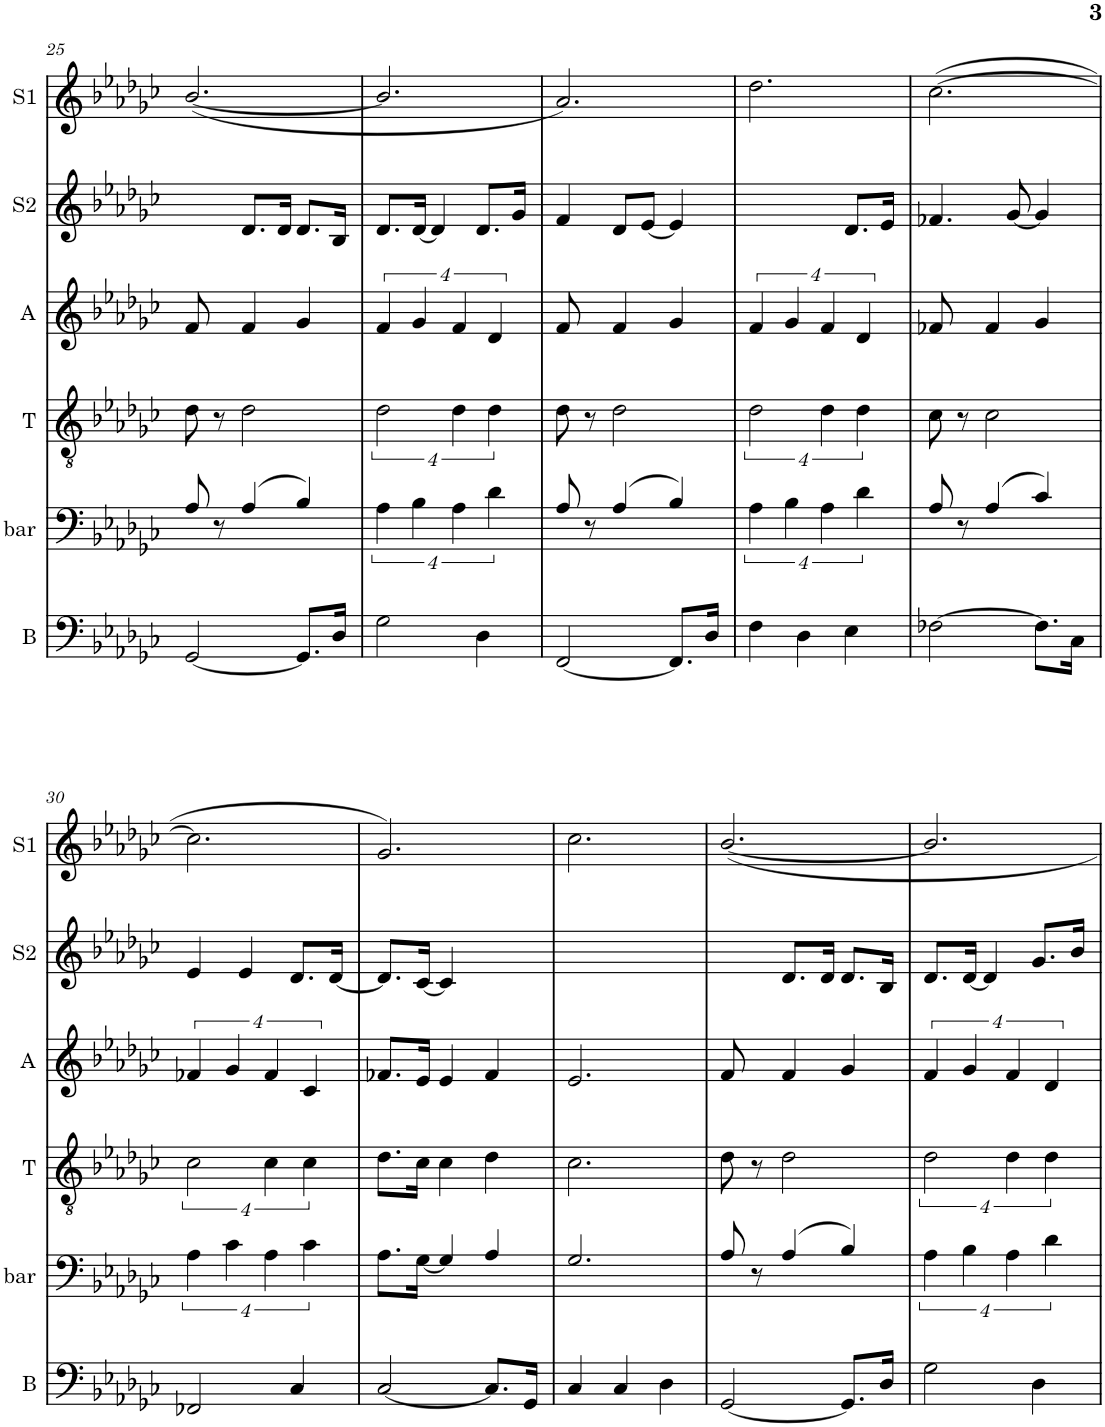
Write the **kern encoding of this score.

**kern	**kern	**kern	**kern	**kern	**kern
*part6	*part5	*part4	*part3	*part2	*part1
*staff6	*staff5	*staff4	*staff3	*staff2	*staff1
*I"B	*I"bar	*I"T	*I"A	*I"S2	*I"S1
*I'B	*I'bar	*I'T	*I'A	*I'S2	*I'S1
!!LO:PB:g=z
*clefF4	*clefF4	*clefGv2	*clefG2	*clefG2	*clefG2
*k[b-e-a-d-g-c-]	*k[b-e-a-d-g-c-]	*k[b-e-a-d-g-c-]	*k[b-e-a-d-g-c-]	*k[b-e-a-d-g-c-]	*k[b-e-a-d-g-c-]
*M3/4	*M3/4	*M3/4	*M3/4	*M3/4	*M3/4
=25	=25	=25	=25	=25	=25
[2GG-/	8A-/	8d-\	8f/	4ryy	(<[<2.b-/
.	8r	8r	8ryy	.	.
.	(>4A-/	2d-\	4f/	8.d-/L	.
.	.	.	.	16d-/Jk	.
8.GG-/L]	4B-/)	.	4g-/	8.d-/L	.
16D-/Jk	.	.	.	16B-/Jk	.
=26	=26	=26	=26	=26	=26
2G-\	16%3A-\	8%3d-\	16%3f/	8.d-/L	2.b-/]
.	16%3B-\	.	16%3g-/	[<16d-/Jk	.
.	.	.	.	4d-/]	.
.	16%3A-\	16%3d-\	16%3f/	.	.
4D-\	.	.	.	8.d-/L	.
.	16%3d-\	16%3d-\	16%3d-/	.	.
.	.	.	.	16g-/Jk	.
=27	=27	=27	=27	=27	=27
[2FF/	8A-/	8d-\	8f/	4f/	2.a-/)
.	8r	8r	8ryy	.	.
.	(>4A-/	2d-\	4f/	8d-/L	.
.	.	.	.	[<8e-/J	.
8.FF/L]	4B-/)	.	4g-/	4e-/]	.
16D-/Jk	.	.	.	.	.
=28	=28	=28	=28	=28	=28
4F\	16%3A-\	8%3d-\	16%3f/	2ryy	2.dd-\
.	16%3B-\	.	16%3g-/	.	.
4D-\	.	.	.	.	.
.	16%3A-\	16%3d-\	16%3f/	.	.
4E-\	.	.	.	8.d-/L	.
.	16%3d-\	16%3d-\	16%3d-/	.	.
.	.	.	.	16e-/Jk	.
=29	=29	=29	=29	=29	=29
[2F-X\	8A-/	8c-\	8f-X/	4.f-X/	(>[>2.cc-\
.	8r	8r	8ryy	.	.
.	(>4A-/	2c-\	4f-/	.	.
.	.	.	.	[<8g-/	.
8.F-\L]	4c-/)	.	4g-/	4g-/]	.
16C-\Jk	.	.	.	.	.
!!LO:LB:g=z
=30	=30	=30	=30	=30	=30
2FF-X/	16%3A-\	8%3c-\	16%3f-X/	4e-/	2.cc-\]
.	16%3c-\	.	16%3g-/	.	.
.	.	.	.	4e-/	.
.	16%3A-\	16%3c-\	16%3f-/	.	.
4C-/	.	.	.	8.d-/L	.
.	16%3c-\	16%3c-\	16%3c-/	.	.
.	.	.	.	[<16d-/Jk	.
=31	=31	=31	=31	=31	=31
[2C-/	8.A-\L	8.d-\L	8.f-X/L	8.d-/L]	2.g-/)
.	[<16G-\Jk	16c-\Jk	16e-/Jk	[<16c-/Jk	.
.	4G-/]	4c-\	4e-/	4c-/]	.
8.C-/L]	4A-/	4d-\	4f-/	4ryy	.
16GG-/Jk	.	.	.	.	.
=32	=32	=32	=32	=32	=32
4C-/	2.G-/	2.c-\	2.e-/	2.ryy	2.cc-\
4C-/	.	.	.	.	.
4D-\	.	.	.	.	.
=33	=33	=33	=33	=33	=33
[2GG-/	8A-/	8d-\	8f/	4ryy	[<2.b-/
.	8r	8r	8ryy	.	.
.	(>4A-/	2d-\	4f/	8.d-/L	.
.	.	.	.	16d-/Jk	.
8.GG-/L]	4B-/)	.	4g-/	8.d-/L	.
16D-/Jk	.	.	.	16B-/Jk	.
=34	=34	=34	=34	=34	=34
2G-\	16%3A-\	8%3d-\	16%3f/	8.d-/L	2.b-/]
.	16%3B-\	.	16%3g-/	[<16d-/Jk	.
.	.	.	.	4d-/]	.
.	16%3A-\	16%3d-\	16%3f/	.	.
4D-\	.	.	.	8.g-/L	.
.	16%3d-\	16%3d-\	16%3d-/	.	.
.	.	.	.	16b-/Jk	.
=	=	=	=	=	=
*-	*-	*-	*-	*-	*-
